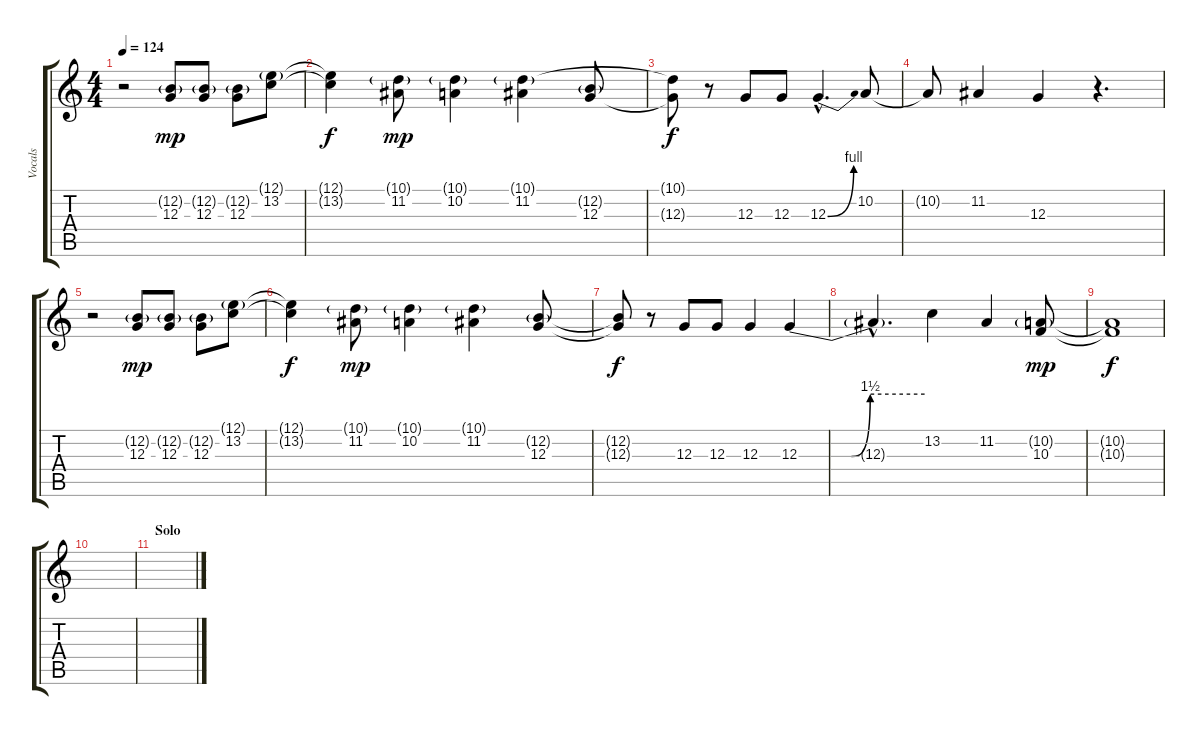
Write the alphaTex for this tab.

\track ("Vocals" "Vocals") {instrument lead2sawtooth}
\staff {score tabs}
\tuning (E4 B3 G3 D3 A2 E2) {hide}
\ts (4 4)
\tempo 124
\clef g2
\ks c
r.2{dy f} (12.2{g} 12.3).8{dy mp} (12.2{g} 12.3).8 (12.2{g} 12.3).8 (12.1{g} 13.2).8 |
(12.1{t} 13.2{t}).4{dy f} (10.1{g} 11.2).8{dy mp} (10.1{g} 10.2).4 (10.1{g} 11.2).4 (12.2{g} 12.3).8 |
(10.1{t} 12.3{t}).8{dy f} r.8 12.3.8 12.3.8 12.3{be (bend 0 0 60 4) hac}.4{d} 10.2.8 |
10.2{t}.8 11.2.4 12.3.4 r.4{d} |
r.2 (12.2{g} 12.3).8{dy mp} (12.2{g} 12.3).8 (12.2{g} 12.3).8 (12.1{g} 13.2).8 |
(12.1{t} 13.2{t}).4{dy f} (10.1{g} 11.2).8{dy mp} (10.1{g} 10.2).4 (10.1{g} 11.2).4 (12.2{g} 12.3).8 |
(12.2{t} 12.3{t}).8{dy f} r.8 12.3.8 12.3.8 12.3.4 12.3{be (custom 0 0 25 0 34 6 60 6)}.4 |
12.3{hac t}.4{d} 13.2.4 11.2.4 (10.2{g} 10.3).8{dy mp} |
(10.2{t} 10.3{t}).1{dy f} |
|
\section ("" "Solo")
